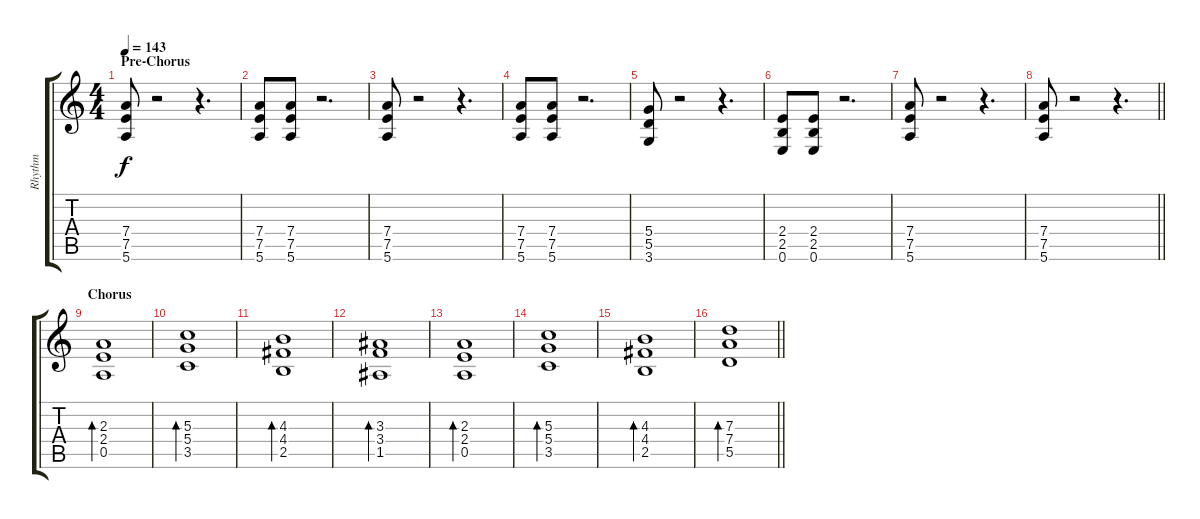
\track ("Rhythm" "Rhythm") {instrument distortionguitar}
\staff {score tabs}
\tuning (E4 B3 G3 D3 A2 E2) {hide}
\ts (4 4)
\section ("" "Pre-Chorus")
\tempo 143
\clef g2
\ks c
(7.4 7.5 5.6).8{dy f} r.2 r.4{d} |
(7.4 7.5 5.6).8 (7.4 7.5 5.6).8 r.2{d} |
(7.4 7.5 5.6).8 r.2 r.4{d} |
(7.4 7.5 5.6).8 (7.4 7.5 5.6).8 r.2{d} |
(5.4 5.5 3.6).8 r.2 r.4{d} |
(2.4 2.5 0.6).8 (2.4 2.5 0.6).8 r.2{d} |
(7.4 7.5 5.6).8 r.2 r.4{d} |
\barLineRight lightlight
(7.4 7.5 5.6).8 r.2 r.4{d} |
\section ("" "Chorus")
(2.3 2.4 0.5).1{bd 480} |
(5.3 5.4 3.5).1{bd 480} |
(4.3 4.4 2.5).1{bd 480} |
(3.3 3.4 1.5).1{bd 480} |
(2.3 2.4 0.5).1{bd 480} |
(5.3 5.4 3.5).1{bd 480} |
(4.3 4.4 2.5).1{bd 480} |
\barLineRight lightlight
(7.3 7.4 5.5).1{bd 480}
